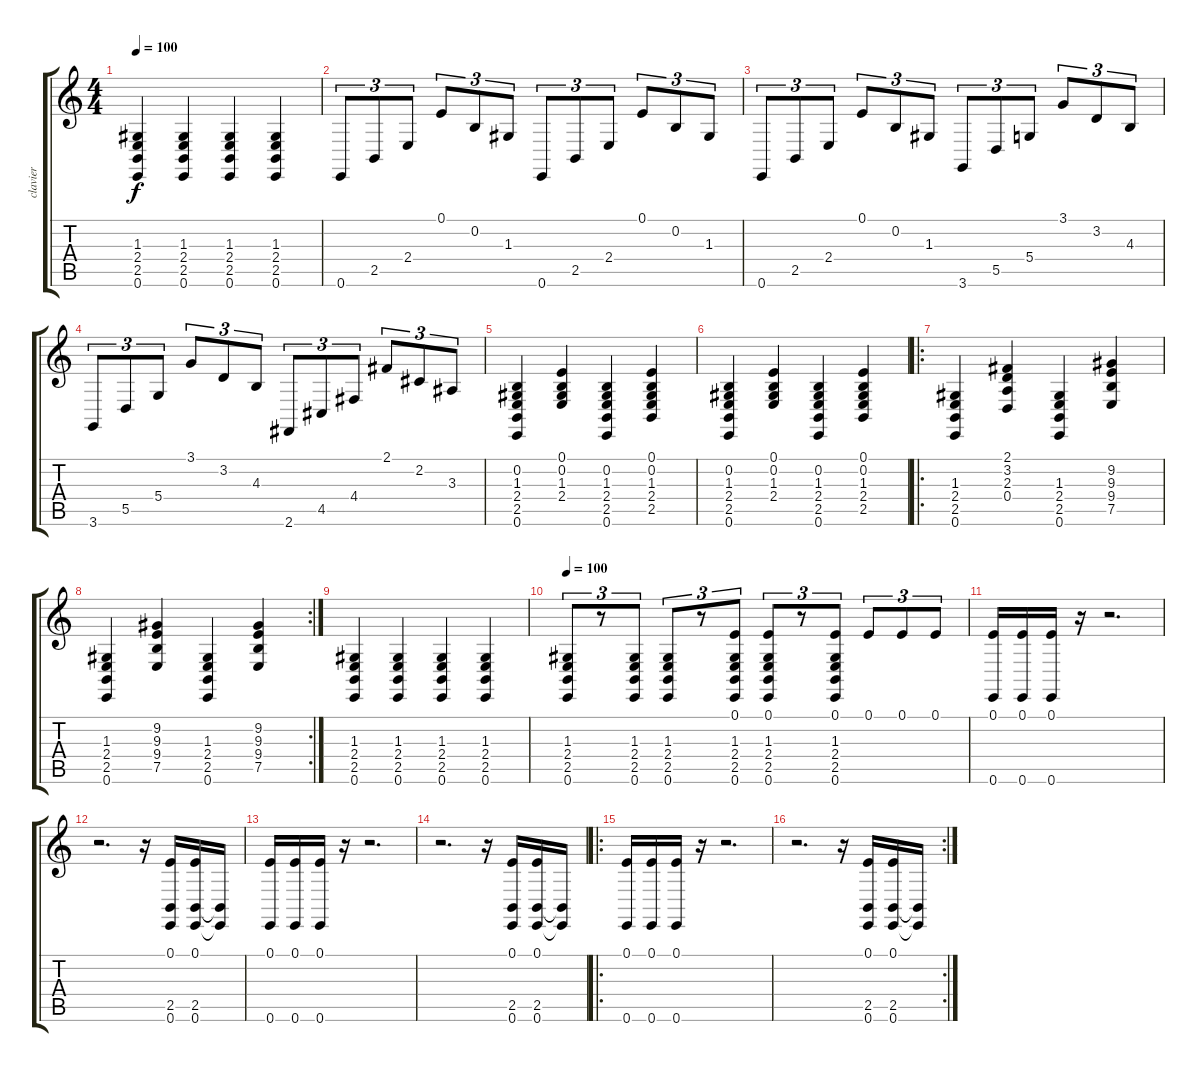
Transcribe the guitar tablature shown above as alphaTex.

\track ("clavier" "clavier") {instrument orchestrahit}
\staff {score tabs}
\tuning (E4 B3 G3 D3 A2 E2) {hide}
\ts (4 4)
\tempo 100
\clef g2
\ks c
(1.3 2.4 2.5 0.6).4{dy f} (1.3 2.4 2.5 0.6).4 (1.3 2.4 2.5 0.6).4 (1.3 2.4 2.5 0.6).4 |
0.6.8{tu (3 2) volume 16 instrument lead2sawtooth} 2.5.8{tu (3 2)} 2.4.8{tu (3 2)} 0.1.8{tu (3 2)} 0.2.8{tu (3 2)} 1.3.8{tu (3 2)} 0.6.8{tu (3 2)} 2.5.8{tu (3 2)} 2.4.8{tu (3 2)} 0.1.8{tu (3 2)} 0.2.8{tu (3 2)} 1.3.8{tu (3 2)} |
0.6.8{tu (3 2)} 2.5.8{tu (3 2)} 2.4.8{tu (3 2)} 0.1.8{tu (3 2)} 0.2.8{tu (3 2)} 1.3.8{tu (3 2)} 3.6.8{tu (3 2)} 5.5.8{tu (3 2)} 5.4.8{tu (3 2)} 3.1.8{tu (3 2)} 3.2.8{tu (3 2)} 4.3.8{tu (3 2)} |
3.6.8{tu (3 2)} 5.5.8{tu (3 2)} 5.4.8{tu (3 2)} 3.1.8{tu (3 2)} 3.2.8{tu (3 2)} 4.3.8{tu (3 2)} 2.6.8{tu (3 2)} 4.5.8{tu (3 2)} 4.4.8{tu (3 2)} 2.1.8{tu (3 2)} 2.2.8{tu (3 2)} 3.3.8{tu (3 2)} |
(0.2 1.3 2.4 2.5 0.6).4{volume 8 instrument choiraahs} (0.1 0.2 1.3 2.4).4 (0.2 1.3 2.4 2.5 0.6).4 (0.1 0.2 1.3 2.4 2.5).4 |
(0.2 1.3 2.4 2.5 0.6).4{volume 9 instrument choiraahs} (0.1 0.2 1.3 2.4).4 (0.2 1.3 2.4 2.5 0.6).4 (0.1 0.2 1.3 2.4 2.5).4 |
\ro
(1.3 2.4 2.5 0.6).4{volume 13 instrument orchestrahit} (2.1 3.2 2.3 0.4).4 (1.3 2.4 2.5 0.6).4 (9.2 9.3 9.4 7.5).4 |
\rc 2
(1.3 2.4 2.5 0.6).4 (9.2 9.3 9.4 7.5).4 (1.3 2.4 2.5 0.6).4 (9.2 9.3 9.4 7.5).4 |
(1.3 2.4 2.5 0.6).4 (1.3 2.4 2.5 0.6).4 (1.3 2.4 2.5 0.6).4 (1.3 2.4 2.5 0.6).4 |
\tempo 100
(1.3 2.4 2.5 0.6).8{tu (3 2)} r.8{tu (3 2)} (1.3 2.4 2.5 0.6).8{tu (3 2)} (1.3 2.4 2.5 0.6).8{tu (3 2)} r.8{tu (3 2)} (0.1 1.3 2.4 2.5 0.6).8{tu (3 2)} (0.1 1.3 2.4 2.5 0.6).8{tu (3 2)} r.8{tu (3 2)} (0.1 1.3 2.4 2.5 0.6).8{tu (3 2)} 0.1.8{tu (3 2)} 0.1.8{tu (3 2)} 0.1.8{tu (3 2)} |
(0.1 0.6).16 (0.1 0.6).16 (0.1 0.6).16 r.16 r.2{d} |
r.2{d} r.16 (0.1 2.5 0.6).16 (0.1 2.5 0.6).16 (2.5{t} 0.6{t}).16 |
(0.1 0.6).16 (0.1 0.6).16 (0.1 0.6).16 r.16 r.2{d} |
r.2{d} r.16 (0.1 2.5 0.6).16 (0.1 2.5 0.6).16 (2.5{t} 0.6{t}).16 |
\ro
(0.1 0.6).16 (0.1 0.6).16 (0.1 0.6).16 r.16 r.2{d} |
\rc 2
r.2{d} r.16 (0.1 2.5 0.6).16 (0.1 2.5 0.6).16 (2.5{t} 0.6{t}).16
